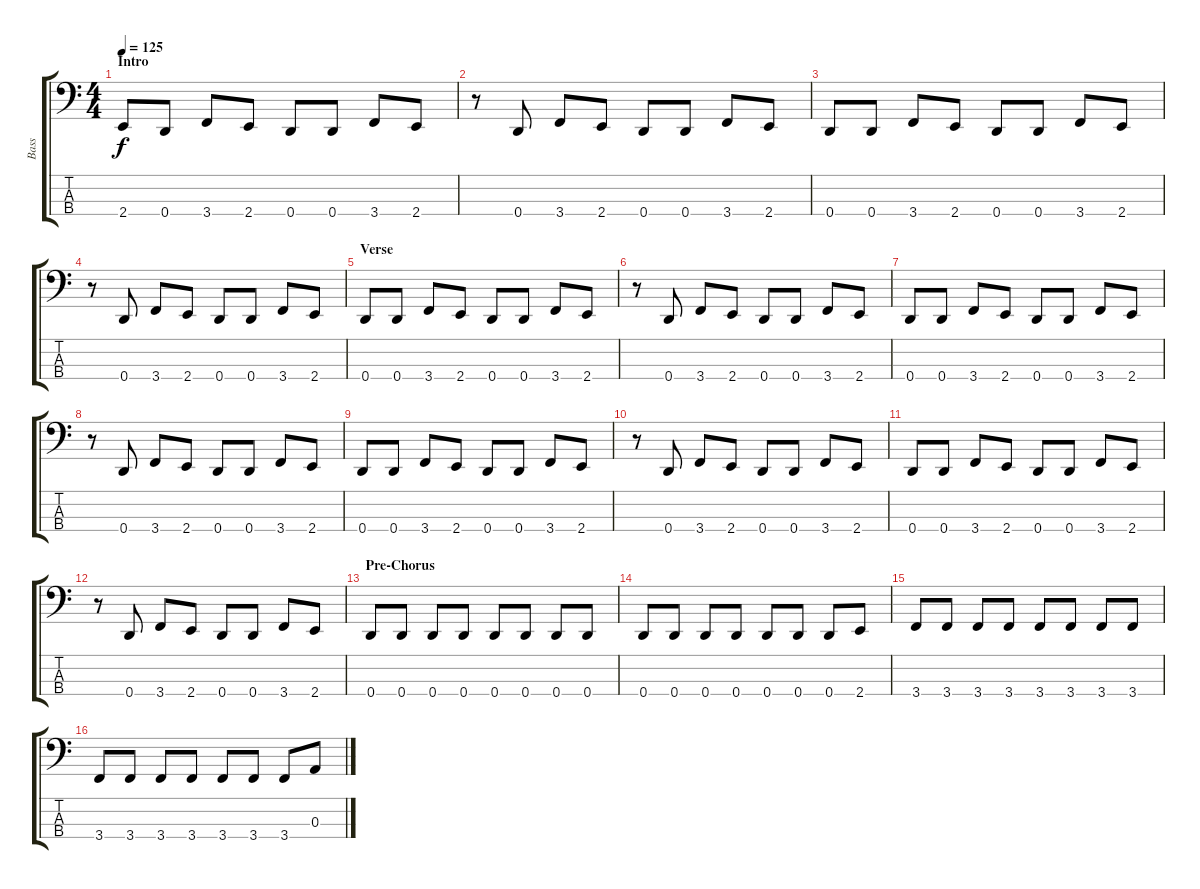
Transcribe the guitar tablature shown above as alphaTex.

\track ("Bass" "Bass") {instrument electricbassfinger}
\staff {score tabs}
\tuning (G2 D2 A1 D1) {hide}
\ts (4 4)
\section ("" "Intro")
\tempo 125
\clef f4
\ks c
2.4.8{dy f instrument electricbassfinger} 0.4.8 3.4.8 2.4.8 0.4.8 0.4.8 3.4.8 2.4.8 |
r.8 0.4.8 3.4.8 2.4.8 0.4.8 0.4.8 3.4.8 2.4.8 |
0.4.8 0.4.8 3.4.8 2.4.8 0.4.8 0.4.8 3.4.8 2.4.8 |
r.8 0.4.8 3.4.8 2.4.8 0.4.8 0.4.8 3.4.8 2.4.8 |
\section ("" "Verse")
0.4.8 0.4.8 3.4.8 2.4.8 0.4.8 0.4.8 3.4.8 2.4.8 |
r.8 0.4.8 3.4.8 2.4.8 0.4.8 0.4.8 3.4.8 2.4.8 |
0.4.8 0.4.8 3.4.8 2.4.8 0.4.8 0.4.8 3.4.8 2.4.8 |
r.8 0.4.8 3.4.8 2.4.8 0.4.8 0.4.8 3.4.8 2.4.8 |
0.4.8 0.4.8 3.4.8 2.4.8 0.4.8 0.4.8 3.4.8 2.4.8 |
r.8 0.4.8 3.4.8 2.4.8 0.4.8 0.4.8 3.4.8 2.4.8 |
0.4.8 0.4.8 3.4.8 2.4.8 0.4.8 0.4.8 3.4.8 2.4.8 |
r.8 0.4.8 3.4.8 2.4.8 0.4.8 0.4.8 3.4.8 2.4.8 |
\section ("" "Pre-Chorus")
0.4.8 0.4.8 0.4.8 0.4.8 0.4.8 0.4.8 0.4.8 0.4.8 |
0.4.8 0.4.8 0.4.8 0.4.8 0.4.8 0.4.8 0.4.8 2.4.8 |
3.4.8 3.4.8 3.4.8 3.4.8 3.4.8 3.4.8 3.4.8 3.4.8 |
3.4.8 3.4.8 3.4.8 3.4.8 3.4.8 3.4.8 3.4.8 0.3.8
